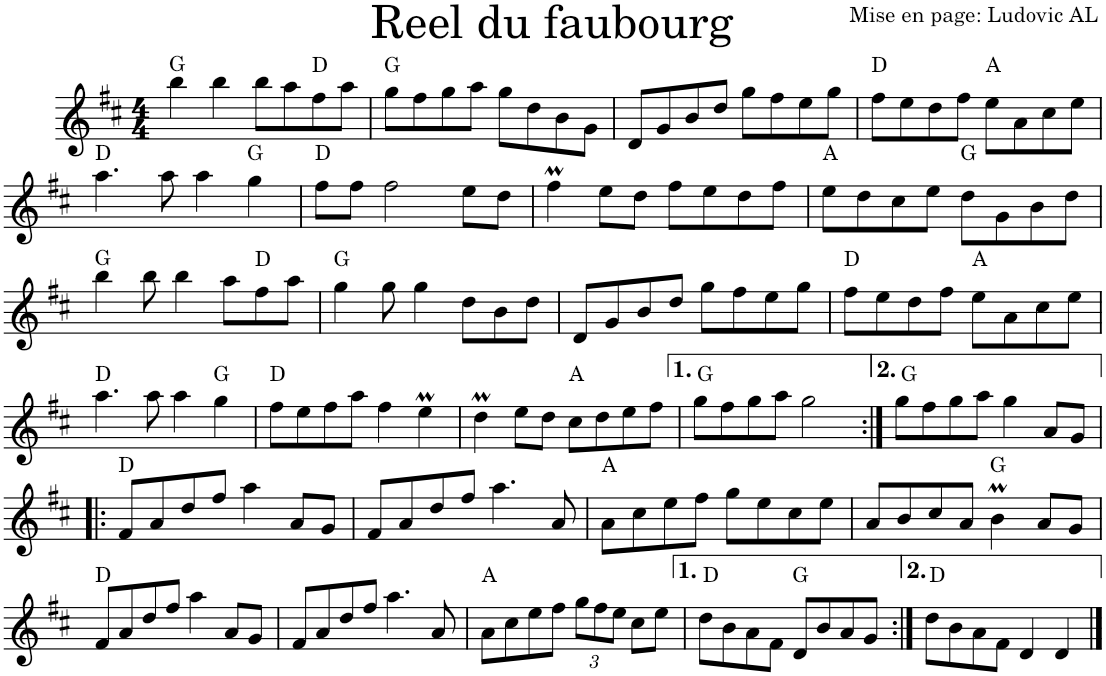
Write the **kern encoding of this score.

**kern	**harte
*part1	*part1
*staff1	*
*I"Voice	*
*I'V	*
*clefG2	*
*k[f#c#]	*
*M4/4	*
=1	=1
4bb\	G:maj
4bb\	.
8bb\L	.
8aa\	.
8ff#\	D:maj
8aa\J	.
=2	=2
8gg\L	G:maj
8ff#\	.
8gg\	.
8aa\J	.
8gg\L	.
8dd\	.
8b\	.
8g\J	.
=3	=3
8d/L	.
8g/	.
8b/	.
8dd/J	.
8gg\L	.
8ff#\	.
8ee\	.
8gg\J	.
=4	=4
8ff#\L	D:maj
8ee\	.
8dd\	.
8ff#\J	.
8ee\L	A:maj
8a\	.
8cc#\	.
8ee\J	.
!!LO:LB:g=z
=5	=5
4.aa\	D:maj
8aa\	.
4aa\	.
4gg\	G:maj
=6	=6
8ff#\L	D:maj
8ff#\J	.
2ff#\	.
8ee\L	.
8dd\J	.
=7	=7
4ff#m\	.
8ee\L	.
8dd\J	.
8ff#\L	.
8ee\	.
8dd\	.
8ff#\J	.
=8	=8
8ee\L	A:maj
8dd\	.
8cc#\	.
8ee\J	.
8dd\L	G:maj
8g\	.
8b\	.
8dd\J	.
!!LO:LB:g=z
=9	=9
4bb\	G:maj
8bb\	.
4bb\	.
8aa\L	.
8ff#\	D:maj
8aa\J	.
=10	=10
4gg\	G:maj
8gg\	.
4gg\	.
8dd\L	.
8b\	.
8dd\J	.
=11	=11
8d/L	.
8g/	.
8b/	.
8dd/J	.
8gg\L	.
8ff#\	.
8ee\	.
8gg\J	.
=12	=12
8ff#\L	D:maj
8ee\	.
8dd\	.
8ff#\J	.
8ee\L	A:maj
8a\	.
8cc#\	.
8ee\J	.
!!LO:LB:g=z
=13	=13
4.aa\	D:maj
8aa\	.
4aa\	.
4gg\	G:maj
=14	=14
8ff#\L	D:maj
8ee\	.
8ff#\	.
8aa\J	.
4ff#\	.
4eeM\	.
=15	=15
4ddM\	.
8ee\L	.
8dd\J	.
8cc#\L	A:maj
8dd\	.
8ee\	.
8ff#\J	.
=16	=16
8gg\L	G:maj
8ff#\	.
8gg\	.
8aa\J	.
2gg\	.
=17:|!	=17:|!
8gg\L	G:maj
8ff#\	.
8gg\	.
8aa\J	.
4gg\	.
8a/L	.
8g/J	.
!!LO:LB:g=z
=18!|:	=18!|:
8f#/L	D:maj
8a/	.
8dd/	.
8ff#/J	.
4aa\	.
8a/L	.
8g/J	.
=19	=19
8f#/L	.
8a/	.
8dd/	.
8ff#/J	.
4.aa\	.
8a/	.
=20	=20
8a\L	A:maj
8cc#\	.
8ee\	.
8ff#\J	.
8gg\L	.
8ee\	.
8cc#\	.
8ee\J	.
=21	=21
8a/L	.
8b/	.
8cc#/	.
8a/J	.
4bM\	G:maj
8a/L	.
8g/J	.
!!LO:LB:g=z
=22	=22
8f#/L	D:maj
8a/	.
8dd/	.
8ff#/J	.
4aa\	.
8a/L	.
8g/J	.
=23	=23
8f#/L	.
8a/	.
8dd/	.
8ff#/J	.
4.aa\	.
8a/	.
=24	=24
8a\L	A:maj
8cc#\	.
8ee\	.
8ff#\J	.
*Xbrackettup	*
12gg\L	.
12ff#\	.
12ee\J	.
8cc#\L	.
8ee\J	.
=25	=25
8dd\L	D:maj
8b\	.
8a\	.
8f#\J	.
8d/L	G:maj
8b/	.
8a/	.
8g/J	.
=26:|!	=26:|!
8dd\L	D:maj
8b\	.
8a\	.
8f#\J	.
4d/	.
4d/	.
==	==
*-	*-
